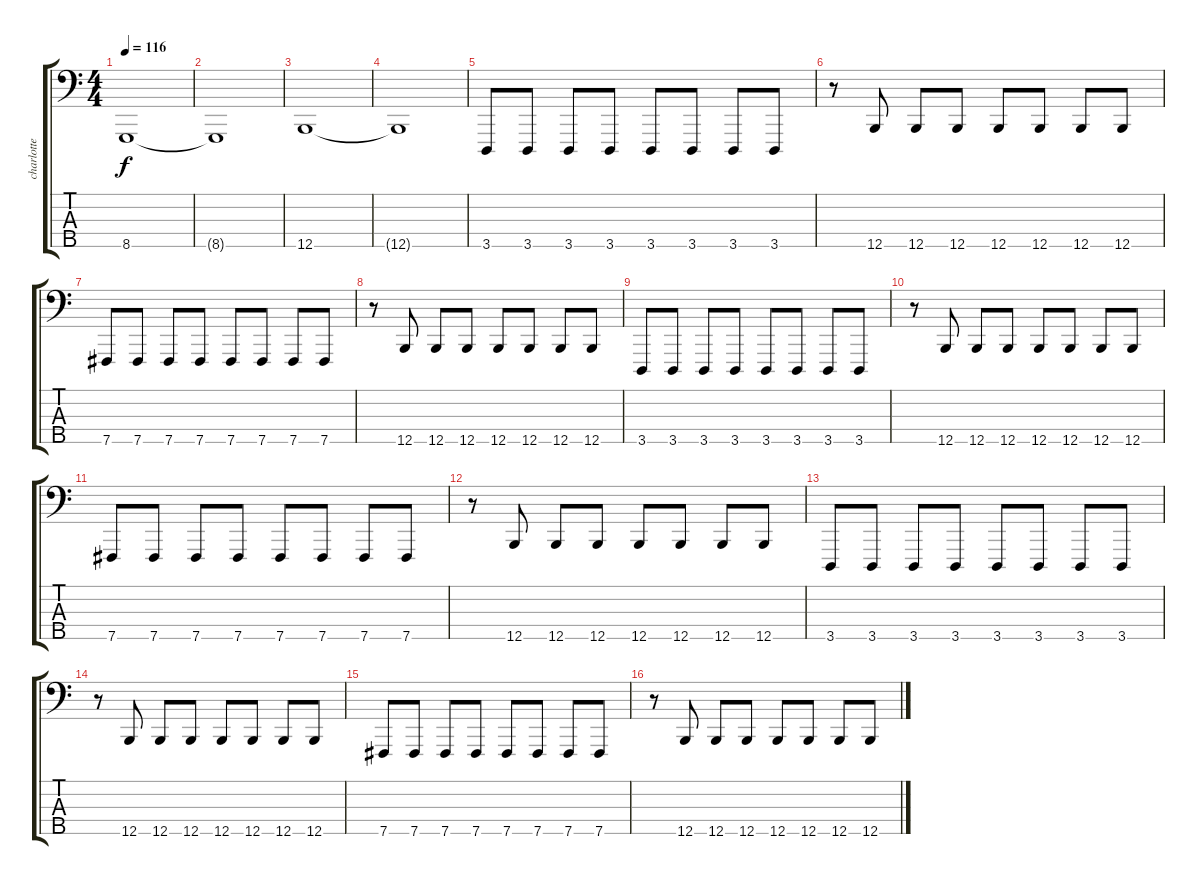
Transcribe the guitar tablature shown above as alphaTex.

\track ("charlotte" "charlotte") {instrument lead8bassandlead}
\staff {score tabs}
\tuning (G2 D2 A1 E1 B0) {hide}
\ts (4 4)
\tempo 116
\clef f4
\ks c
8.5.1{dy f} |
8.5{t}.1 |
12.5.1 |
12.5{t}.1 |
3.5.8 3.5.8 3.5.8 3.5.8 3.5.8 3.5.8 3.5.8 3.5.8 |
r.8 12.5.8 12.5.8 12.5.8 12.5.8 12.5.8 12.5.8 12.5.8 |
7.5.8 7.5.8 7.5.8 7.5.8 7.5.8 7.5.8 7.5.8 7.5.8 |
r.8 12.5.8 12.5.8 12.5.8 12.5.8 12.5.8 12.5.8 12.5.8 |
3.5.8 3.5.8 3.5.8 3.5.8 3.5.8 3.5.8 3.5.8 3.5.8 |
r.8 12.5.8 12.5.8 12.5.8 12.5.8 12.5.8 12.5.8 12.5.8 |
7.5.8 7.5.8 7.5.8 7.5.8 7.5.8 7.5.8 7.5.8 7.5.8 |
r.8 12.5.8 12.5.8 12.5.8 12.5.8 12.5.8 12.5.8 12.5.8 |
3.5.8 3.5.8 3.5.8 3.5.8 3.5.8 3.5.8 3.5.8 3.5.8 |
r.8 12.5.8 12.5.8 12.5.8 12.5.8 12.5.8 12.5.8 12.5.8 |
7.5.8 7.5.8 7.5.8 7.5.8 7.5.8 7.5.8 7.5.8 7.5.8 |
r.8 12.5.8 12.5.8 12.5.8 12.5.8 12.5.8 12.5.8 12.5.8
